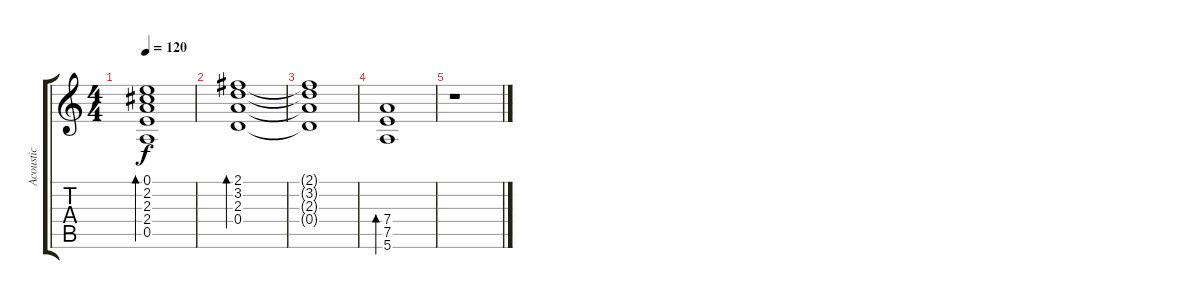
\track ("Acoustic" "Acoustic") {instrument acousticguitarsteel}
\staff {score tabs}
\tuning (E4 B3 G3 D3 A2 E2) {hide}
\ts (4 4)
\tempo 120
\clef g2
\ks c
(0.1 2.2 2.3 2.4 0.5).1{bd 60 dy f volume 5} |
(2.1 3.2 2.3 0.4).1{bd 60} |
(2.1{t} 3.2{t} 2.3{t} 0.4{t}).1 |
(7.4 7.5 5.6).1{bd 480} |
r.1
